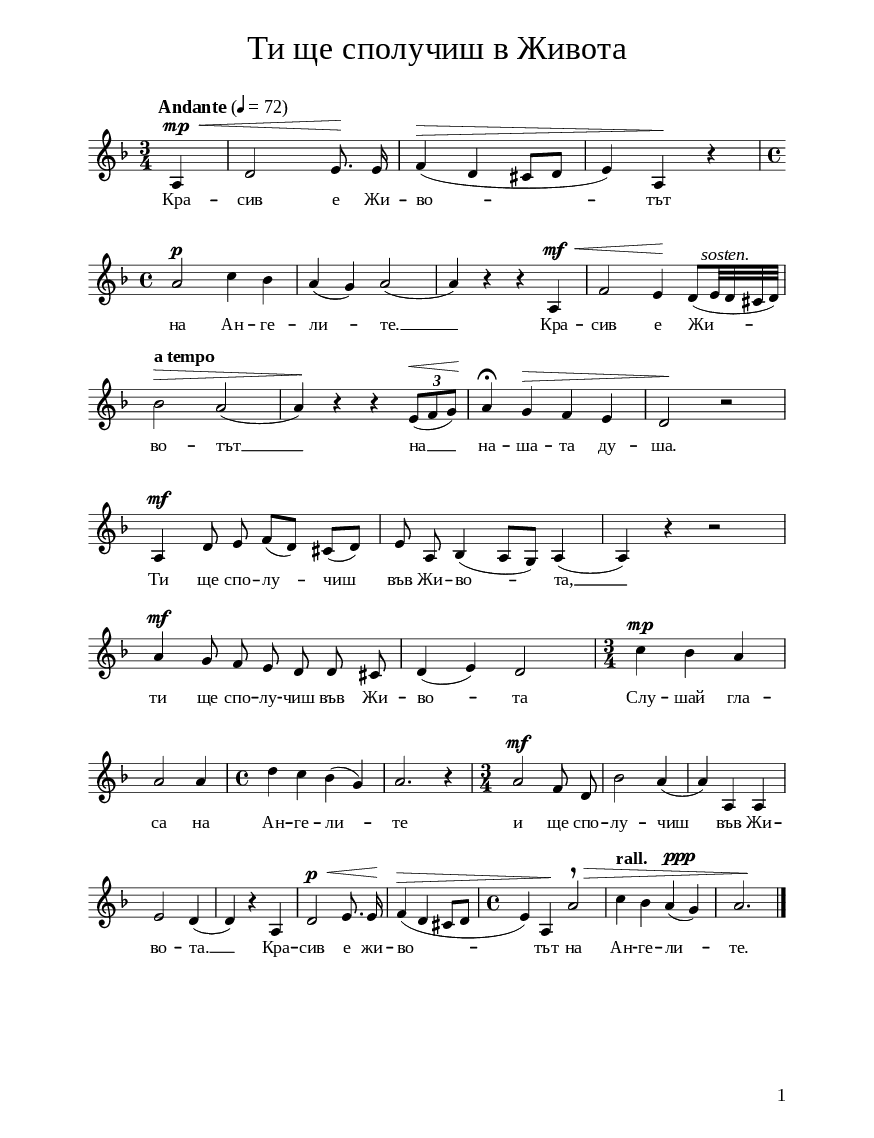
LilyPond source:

\version "2.24.2"

% include paper part and global functions
\include "include/globals.ily"

\bookpart {
  \label #'ref214
  \tocItem \markup "Ти ще сполучиш в Живота"
  \include "include/bookpart-paper.ily"
  \score {
    \include "include/score-layout.ily"
    \new Voice \absolute {
      \clef treble
      \key d \minor
      \time 3/4
      \tempoFunc "Andante" 4 "72"
      \autoBeamOff
      \partial 4

      a4^\mp^\< | d'2 e'8. \! e'16 | f'4^\> ( d'4 cis'8[d'8] |  e'4 ) a4 \! r4 | \break

      \time 4/4  a'2^ \p c''4 bes'4 | a'4 ( g'4 ) a'2 ( | a'4 ) r4 r4 a4^\mf ^\< | f'2 e'4 \! d'8 ^\markup { \large \italic "   sosten."} [( e'32 d'32 cis'32 d'32 )] | \break

      \once \override Hairpin.shorten-pair = #'(0 . -3) bes'2^\> ^\markup { \large \bold "a tempo" } a'2 ( | a'4 ) \! r4 r4 \override TupletNumber.text = \markup { \bold "3"} \times 2/3  { e'8^\< [( f'8 g'8 )] } | a'4 \! \fermata
      \once \override Hairpin.to-barline = ##f
      g'4^\> f'4 e'4 |   d'2 \! r2 | \break

      a4^\mf d'8 e'8 f'8 [( d'8 )]  cis'8 [( d'8 )] | e'8 a8 bes4 ( a8 [g8] ) a4 ( | a4 ) r4 r2 | \break

      a'4^\mf g'8 f'8 e'8 d'8 d'8 cis'8 | d'4 ( e'4 ) d'2 | \time 3/4  | c''4^\mp bes'4 a'4 | \break

      a'2 a'4 | \time 4/4  d''4 c''4 bes'4 ( g'4 ) | a'2. r4 | \time 3/4 | a'2^\mf f'8 d'8 |

      bes'2 a'4 ( | a'4 ) a4 a4 | \break  e'2 d'4 ( | d'4 ) r4 a4 |

      d'2^\p^\< e'8. e'16 \! |


      f'4^\> ( d'4 cis'8 [d'8] | \time 4/4  e'4 ) a4 \! ^\markup { "      " \fontsize #3 \musicglyph "comma"}

      \once \override Hairpin.shorten-pair = #'(1.5 . -4)
      a'2  ^\> | c''4 ^\markup { \large \bold "rall." }  bes'4 a'4^\markup { \dynamic "ppp"} ( g'4 ) | a'2. \! \bar "|."

    }
    \addlyrics {

      Кра -- сив е Жи -- во -- тът на Ан -- ге -- ли -- те. __
      Кра -- сив е Жи -- во -- тът __ на __ на -- ша -- та ду -- ша.
      Ти ще спо -- лу -- чиш във Жи -- во -- та, __
      ти ще спо -- лу -- чиш във Жи -- во -- та
      Слу -- шай гла -- са на Ан -- ге -- ли -- те
      и ще спо -- лу -- чиш във Жи -- во -- та. __
      Кра -- сив е жи -- во -- тът на Ан -- ге -- ли -- те.

    }

    \header {
      title = \titleFunc "Ти ще сполучиш в Живота" "Ti šte spolučiš v Života"
    }

    \midi{}

  } % score



} % bookpart

% Più mosso
%
